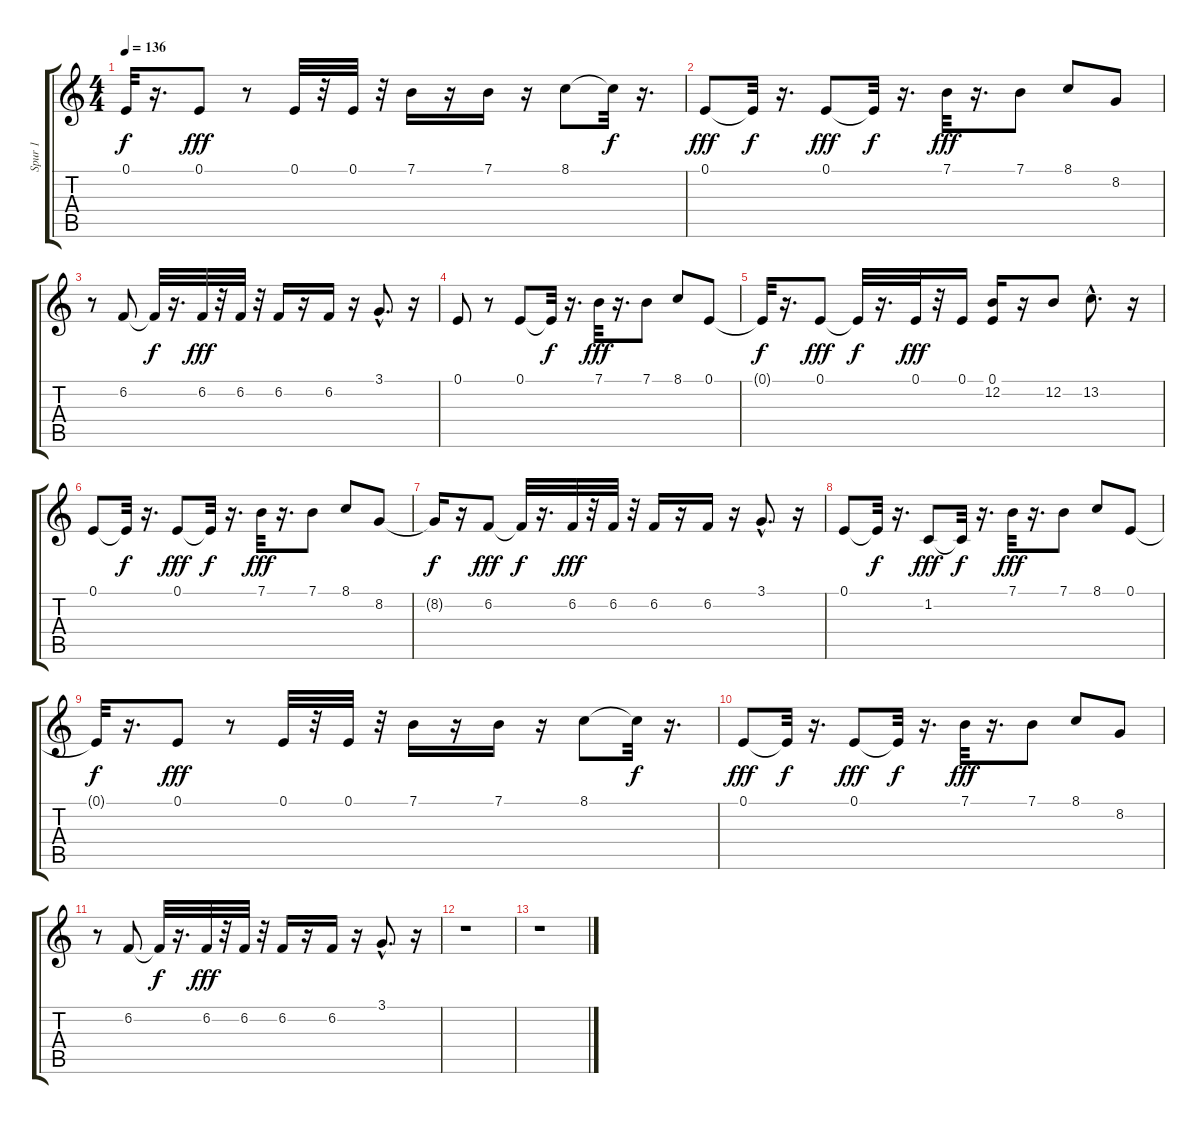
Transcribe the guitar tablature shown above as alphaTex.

\track ("Spur 1" "Spur 1") {instrument orchestralharp}
\staff {score tabs}
\tuning (E4 B3 G3 D3 A2 E2) {hide}
\ts (4 4)
\tempo 136
\clef g2
\ks c
0.1{t}.32{dy f} r.16{d} 0.1.8{dy fff} r.8 0.1.32 r.32 0.1.32 r.32 7.1.16 r.16 7.1.16 r.16 8.1.8 8.1{t}.32{dy f} r.16{d} |
0.1.8{dy fff} 0.1{t}.32{dy f} r.16{d} 0.1.8{dy fff} 0.1{t}.32{dy f} r.16{d} 7.1.32{dy fff} r.16{d} 7.1.8 8.1.8 8.2.8 |
r.8 6.2.8 6.2{t}.32{dy f} r.16{d} 6.2.32{dy fff} r.32 6.2.32 r.32 6.2.16 r.16 6.2.16 r.16 3.1{hac}.8{d} r.16 |
0.1.8 r.8 0.1.8 0.1{t}.32{dy f} r.16{d} 7.1.32{dy fff} r.16{d} 7.1.8 8.1.8 0.1.8 |
0.1{t}.32{dy f} r.16{d} 0.1.8{dy fff} 0.1{t}.32{dy f} r.16{d} 0.1.32{dy fff} r.32 0.1.16 (0.1 12.2).16 r.16 12.2.8 13.2{hac}.8{d} r.16 |
0.1.8 0.1{t}.32{dy f} r.16{d} 0.1.8{dy fff} 0.1{t}.32{dy f} r.16{d} 7.1.32{dy fff} r.16{d} 7.1.8 8.1.8 8.2.8 |
8.2{t}.16{dy f} r.16 6.2.8{dy fff} 6.2{t}.32{dy f} r.16{d} 6.2.32{dy fff} r.32 6.2.32 r.32 6.2.16 r.16 6.2.16 r.16 3.1{hac}.8{d} r.16 |
0.1.8 0.1{t}.32{dy f} r.16{d} 1.2.8{dy fff} 1.2{t}.32{dy f} r.16{d} 7.1.32{dy fff} r.16{d} 7.1.8 8.1.8 0.1.8 |
0.1{t}.32{dy f} r.16{d} 0.1.8{dy fff} r.8 0.1.32 r.32 0.1.32 r.32 7.1.16 r.16 7.1.16 r.16 8.1.8 8.1{t}.32{dy f} r.16{d} |
0.1.8{dy fff} 0.1{t}.32{dy f} r.16{d} 0.1.8{dy fff} 0.1{t}.32{dy f} r.16{d} 7.1.32{dy fff} r.16{d} 7.1.8 8.1.8 8.2.8 |
r.8 6.2.8 6.2{t}.32{dy f} r.16{d} 6.2.32{dy fff} r.32 6.2.32 r.32 6.2.16 r.16 6.2.16 r.16 3.1{hac}.8{d} r.16 |
r.1 |
r.1
